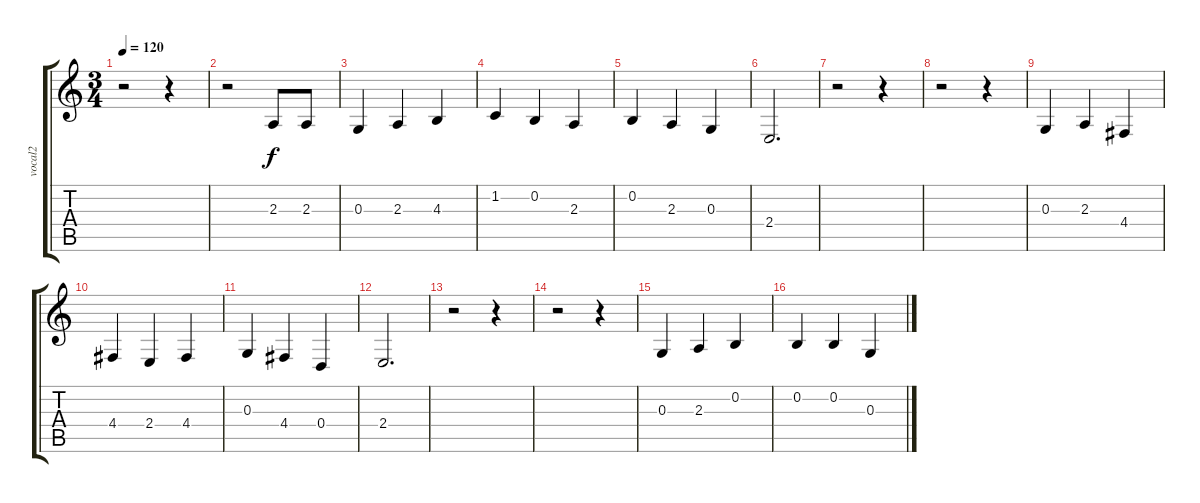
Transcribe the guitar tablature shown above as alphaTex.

\track ("vocal2" "vocal2") {instrument flute}
\staff {score tabs}
\tuning (E4 B3 G3 D3 A2 E2) {hide}
\ts (3 4)
\tempo 120
\clef g2
\ks c
r.2{dy f} r.4 |
r.2 2.3.8 2.3.8 |
0.3.4 2.3.4 4.3.4 |
1.2.4 0.2.4 2.3.4 |
0.2.4 2.3.4 0.3.4 |
2.4.2{d} |
r.2 r.4 |
r.2 r.4 |
0.3.4 2.3.4 4.4.4 |
4.4.4 2.4.4 4.4.4 |
0.3.4 4.4.4 0.4.4 |
2.4.2{d} |
r.2 r.4 |
r.2 r.4 |
0.3.4 2.3.4 0.2.4 |
0.2.4 0.2.4 0.3.4
